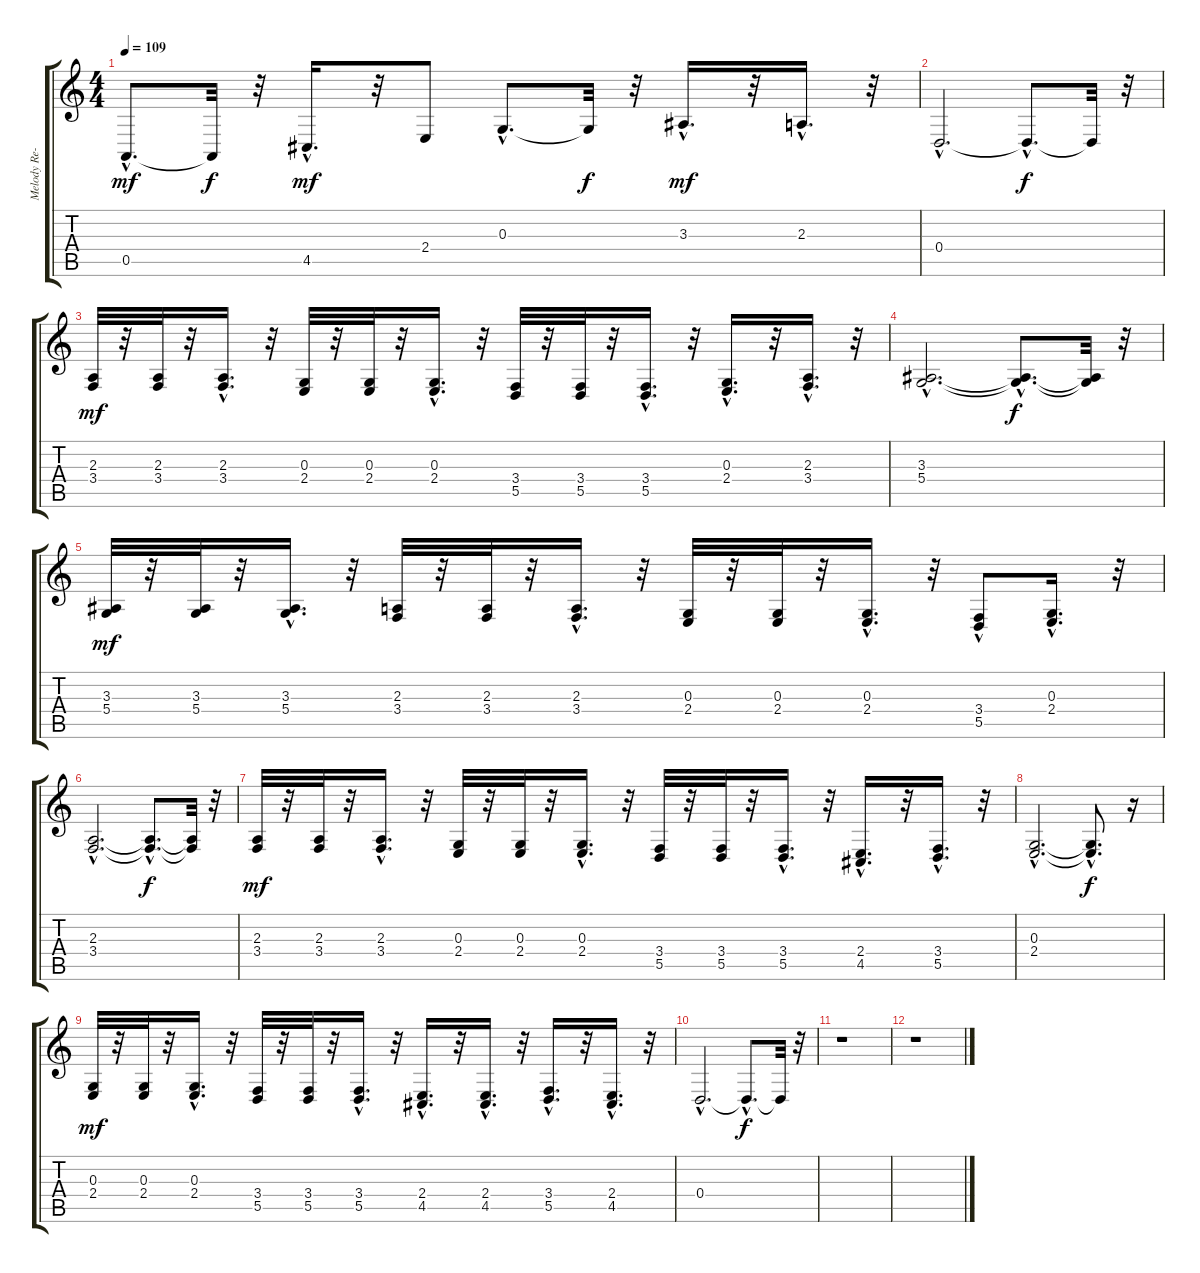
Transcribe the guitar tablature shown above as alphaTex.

\track ("Melody Re-Doubled #1 " "Melody Re-") {instrument pad2warm}
\staff {score tabs}
\tuning (E4 B3 G3 D3 A2 E2) {hide}
\ts (4 4)
\tempo 109
\clef g2
\ks c
0.5{hac}.8{d dy mf} 0.5{t}.32{dy f} r.32 4.5{hac}.16{d dy mf} r.32 2.4.8 0.3{hac}.8{d} 0.3{t}.32{dy f} r.32 3.3{hac}.16{d dy mf} r.32 2.3{hac}.16{d} r.32 |
0.4{hac}.2{d} 0.4{hac t}.8{d dy f} 0.4{t}.32 r.32 |
(2.3 3.4).32{dy mf} r.32 (2.3 3.4).32 r.32 (2.3{hac} 3.4{hac}).16{d} r.32 (0.3 2.4).32 r.32 (0.3 2.4).32 r.32 (0.3{hac} 2.4{hac}).16{d} r.32 (3.4 5.5).32 r.32 (3.4 5.5).32 r.32 (3.4{hac} 5.5{hac}).16{d} r.32 (0.3{hac} 2.4{hac}).16{d} r.32 (2.3{hac} 3.4{hac}).16{d} r.32 |
(3.3{hac} 5.4{hac}).2{d} (3.3{hac t} 5.4{hac t}).8{d dy f} (3.3{t} 5.4{t}).32 r.32 |
(3.3 5.4).32{dy mf} r.32 (3.3 5.4).32 r.32 (3.3{hac} 5.4{hac}).16{d} r.32 (2.3 3.4).32 r.32 (2.3 3.4).32 r.32 (2.3{hac} 3.4{hac}).16{d} r.32 (0.3 2.4).32 r.32 (0.3 2.4).32 r.32 (0.3{hac} 2.4{hac}).16{d} r.32 (3.4{hac} 5.5).8 (0.3{hac} 2.4{hac}).16{d} r.32 |
(2.3{hac} 3.4{hac}).2{d} (2.3{hac t} 3.4{hac t}).8{d dy f} (2.3{t} 3.4{t}).32 r.32 |
(2.3 3.4).32{dy mf} r.32 (2.3 3.4).32 r.32 (2.3{hac} 3.4{hac}).16{d} r.32 (0.3 2.4).32 r.32 (0.3 2.4).32 r.32 (0.3{hac} 2.4{hac}).16{d} r.32 (3.4 5.5).32 r.32 (3.4 5.5).32 r.32 (3.4{hac} 5.5{hac}).16{d} r.32 (2.4{hac} 4.5{hac}).16{d} r.32 (3.4{hac} 5.5{hac}).16{d} r.32 |
(0.3{hac} 2.4{hac}).2{d} (0.3{hac t} 2.4{hac t}).8{d dy f} r.16 |
(0.3 2.4).32{dy mf} r.32 (0.3 2.4).32 r.32 (0.3{hac} 2.4{hac}).16{d} r.32 (3.4 5.5).32 r.32 (3.4 5.5).32 r.32 (3.4{hac} 5.5{hac}).16{d} r.32 (2.4{hac} 4.5{hac}).16{d} r.32 (2.4{hac} 4.5{hac}).16{d} r.32 (3.4{hac} 5.5{hac}).16{d} r.32 (2.4{hac} 4.5{hac}).16{d} r.32 |
0.4{hac}.2{d} 0.4{hac t}.8{d dy f} 0.4{t}.32 r.32 |
r.1 |
r.1
